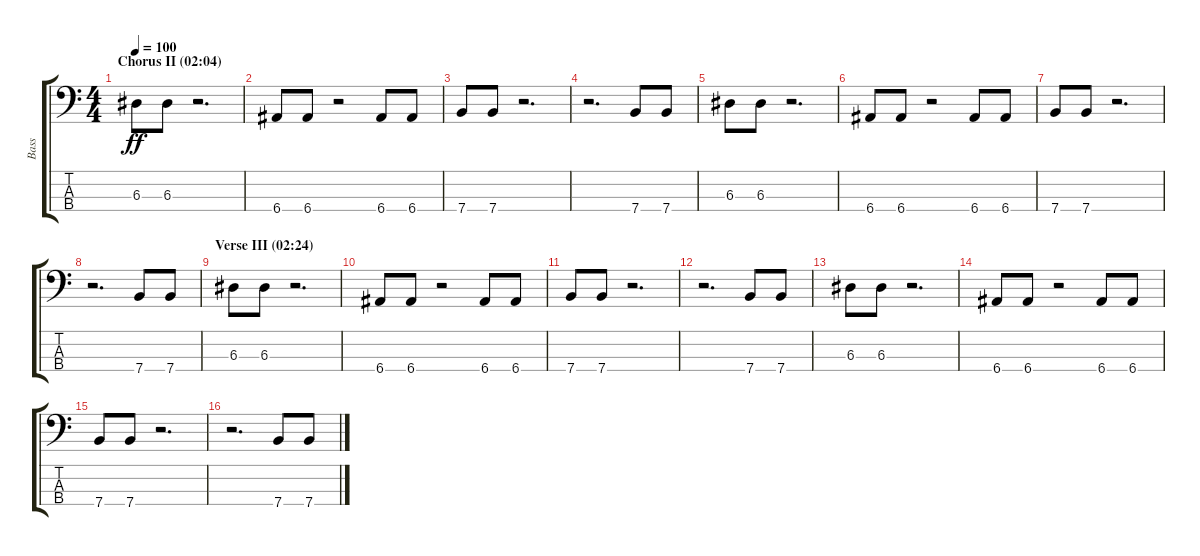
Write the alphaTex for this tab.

\track ("Bass" "Bass") {instrument electricbassfinger}
\staff {score tabs}
\tuning (G2 D2 A1 E1) {hide}
\ts (4 4)
\section ("" "Chorus II (02:04)")
\tempo 100
\clef f4
\ks c
6.3.8{dy ff} 6.3.8 r.2{d} |
6.4.8 6.4.8 r.2 6.4.8 6.4.8 |
7.4.8 7.4.8 r.2{d} |
r.2{d} 7.4.8 7.4.8 |
6.3.8 6.3.8 r.2{d} |
6.4.8 6.4.8 r.2 6.4.8 6.4.8 |
7.4.8 7.4.8 r.2{d} |
r.2{d} 7.4.8 7.4.8 |
\section ("" "Verse III (02:24)")
6.3.8 6.3.8 r.2{d} |
6.4.8 6.4.8 r.2 6.4.8 6.4.8 |
7.4.8 7.4.8 r.2{d} |
r.2{d} 7.4.8 7.4.8 |
6.3.8 6.3.8 r.2{d} |
6.4.8 6.4.8 r.2 6.4.8 6.4.8 |
7.4.8 7.4.8 r.2{d} |
r.2{d} 7.4.8 7.4.8
